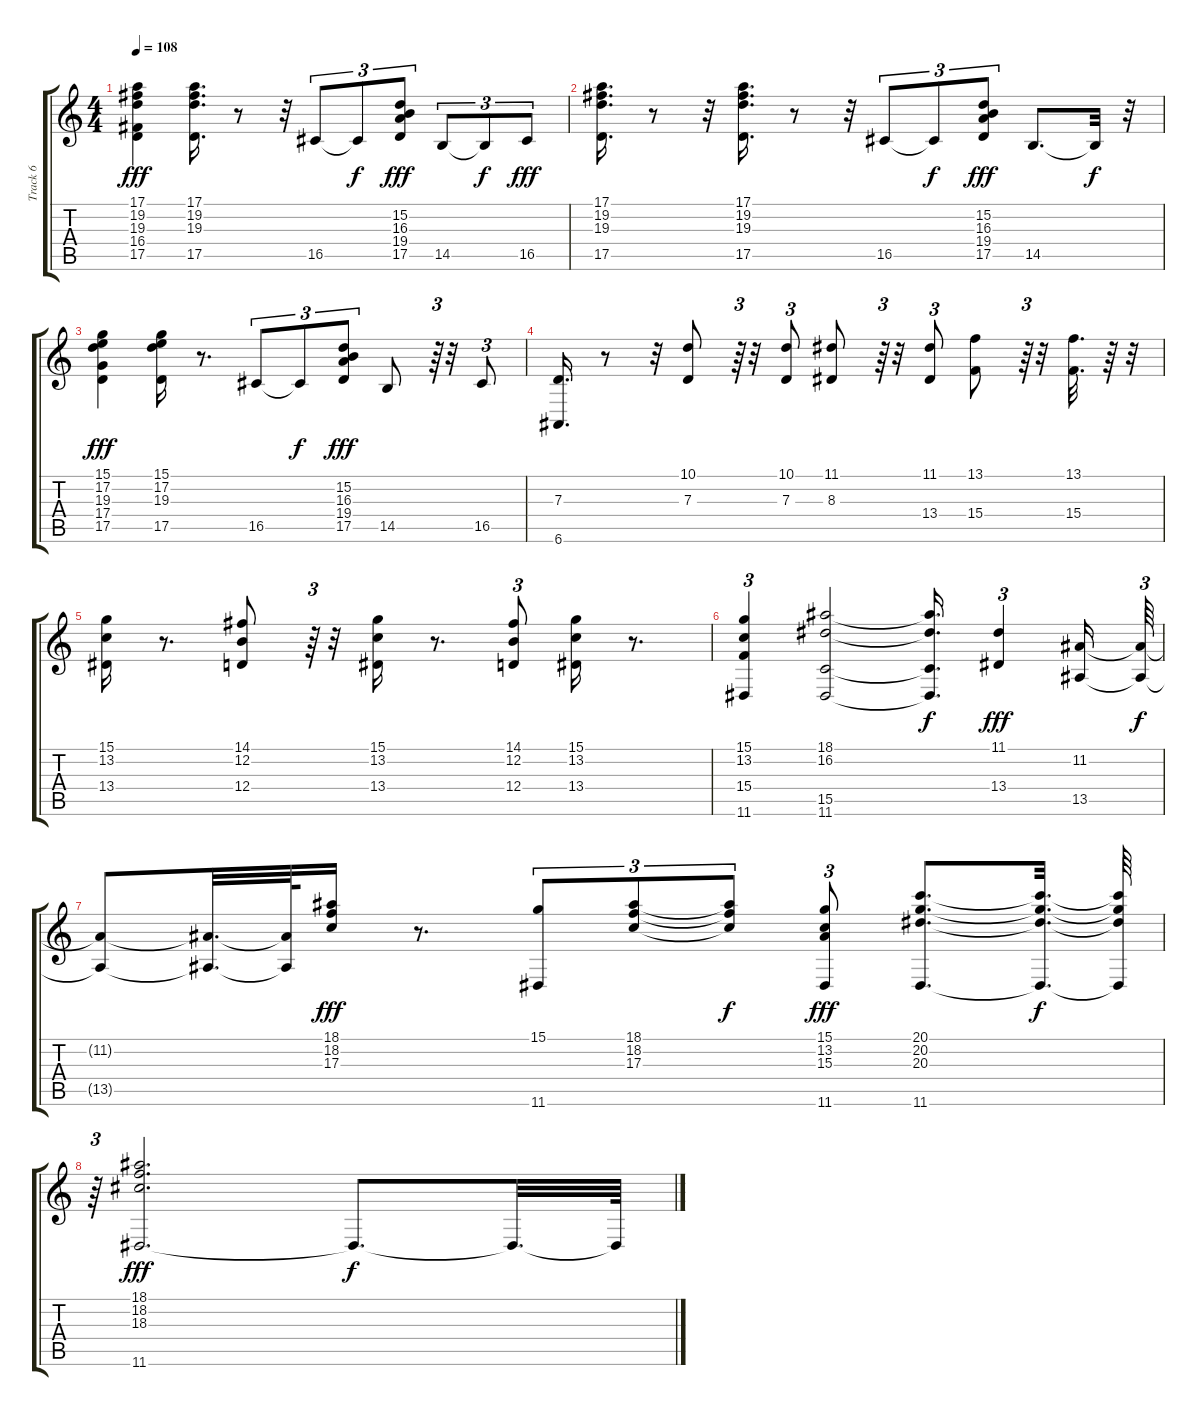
\track ("Track 6" "Track 6") {instrument brasssection}
\staff {score tabs}
\tuning (E4 B3 G3 D3 A2 E2) {hide}
\ts (4 4)
\tempo 108
\clef g2
\ks c
(17.1 19.2 19.3 16.4 17.5).4{dy fff} (17.1 19.2 19.3 17.5).16{d} r.8 r.32 16.5.8{tu (3 2)} 16.5{t}.8{tu (3 2) dy f} (15.2 16.3 19.4 17.5).8{tu (3 2) dy fff} 14.5.8{tu (3 2)} 14.5{t}.8{tu (3 2) dy f} 16.5.8{tu (3 2) dy fff} |
(17.1 19.2 19.3 17.5).16{d} r.8 r.32 (17.1 19.2 19.3 17.5).16{d} r.8 r.32 16.5.8{tu (3 2)} 16.5{t}.8{tu (3 2) dy f} (15.2 16.3 19.4 17.5).8{tu (3 2) dy fff} 14.5.8{d} 14.5{t}.32{dy f} r.32 |
(15.1 17.2 19.3 17.4 17.5).4{dy fff} (15.1 17.2 19.3 17.5).16 r.8{d} 16.5.8{tu (3 2)} 16.5{t}.8{tu (3 2) dy f} (15.2 16.3 19.4 17.5).8{tu (3 2) dy fff} 14.5.8 r.64{tu (3 2)} r.32 16.5.8{tu (3 2)} |
(7.3 6.6).16{d} r.8 r.32 (10.1 7.3).8 r.64{tu (3 2)} r.32 (10.1 7.3).8{tu (3 2)} (11.1 8.3).8 r.64{tu (3 2)} r.32 (11.1 13.4).8{tu (3 2)} (13.1 15.4).8 r.64{tu (3 2)} r.32 (13.1 15.4).32{d} r.64 r.32 |
(15.1 13.2 13.4).16 r.8{d} (14.1 12.2 12.4).8 r.64{tu (3 2)} r.32 (15.1 13.2 13.4).16 r.8{d} (14.1 12.2 12.4).8{tu (3 2)} (15.1 13.2 13.4).16 r.8{d} |
(15.1 13.2 15.4 11.6).4{tu (3 2)} (18.1 16.2 15.5 11.6).2 (18.1{t} 16.2{t} 15.5{t} 11.6{t}).16{d dy f} (11.1 13.4).4{tu (3 2) dy fff} (11.2 13.5).16 (11.2{t} 13.5{t}).64{tu (3 2) dy f} |
(11.2{t} 13.5{t}).8 (11.2{t} 13.5{t}).32{d} (11.2{t} 13.5{t}).64 (18.1 18.2 17.3).16{dy fff} r.8{d} (15.1 11.6).8{tu (3 2)} (18.1 18.2 17.3).8{tu (3 2)} (18.1{t} 18.2{t} 17.3{t}).8{tu (3 2) dy f} (15.1 13.2 15.3 11.6).8{tu (3 2) dy fff} (20.1 20.2 20.3 11.6).8{d} (20.1{t} 20.2{t} 20.3{t} 11.6{t}).32{d dy f} (20.1{t} 20.2{t} 20.3{t} 11.6{t}).64 |
r.64{tu (3 2)} (18.1 18.2 18.3 11.6).2{d dy fff} 11.6{t}.8{d dy f} 11.6{t}.32{d} 11.6{t}.64
